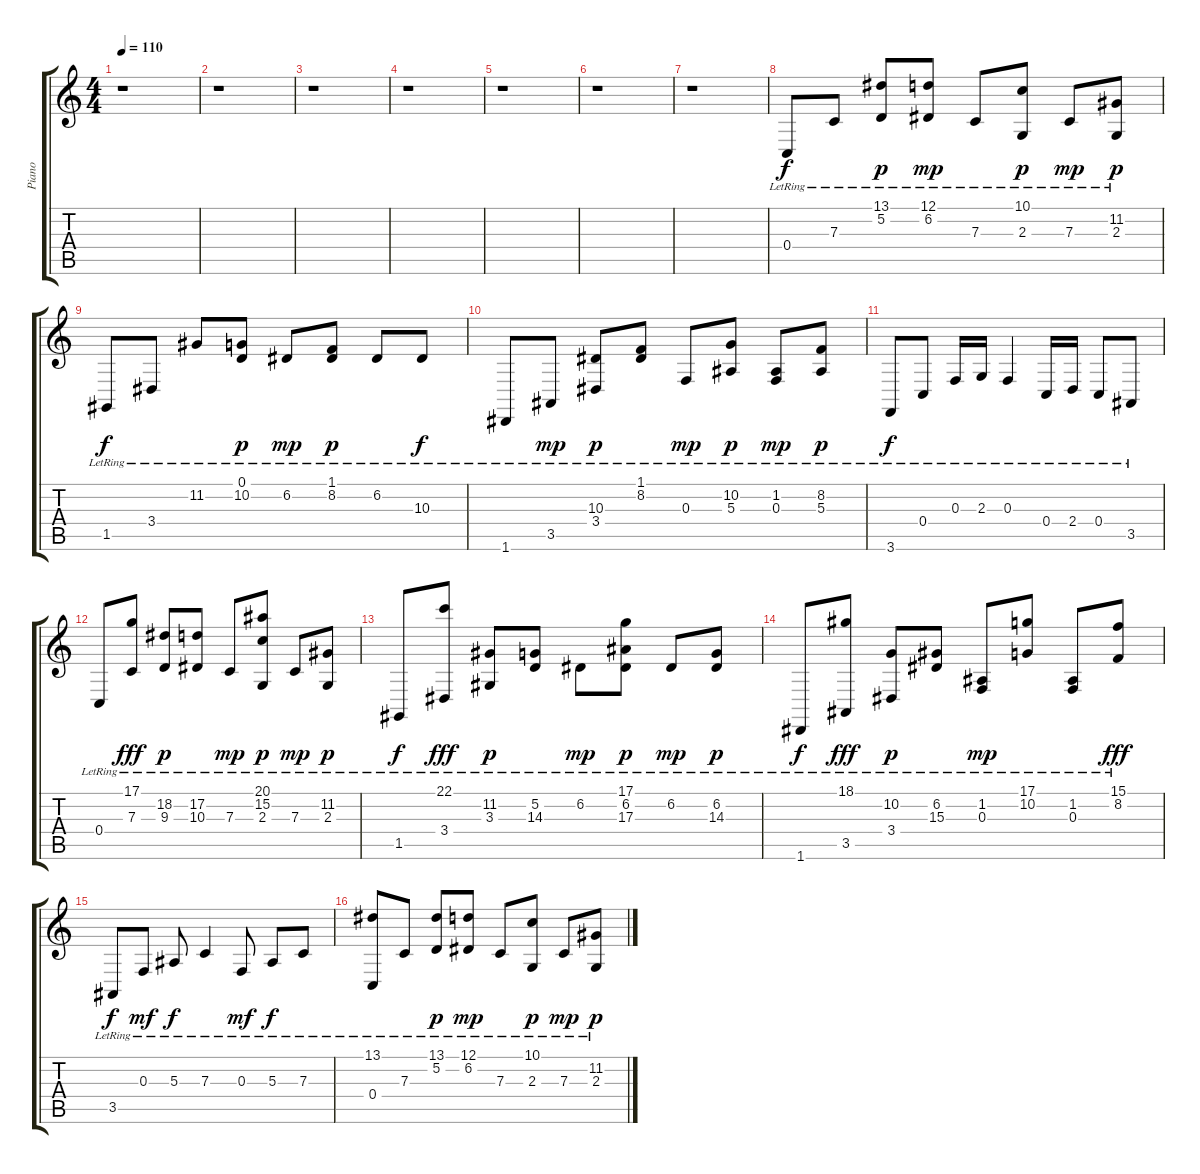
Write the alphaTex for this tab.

\track ("Piano" "Piano") {instrument brightacousticpiano}
\staff {score tabs}
\tuning (D4 A3 F3 C3 G2 D2) {hide}
\ts (4 4)
\tempo 110
\clef g2
\ks c
r.1{dy f} |
r.1 |
r.1 |
r.1 |
r.1 |
r.1 |
r.1 |
0.4{lr}.8 7.3{lr}.8 (13.1{lr} 5.2{lr}).8{dy p} (12.1{lr} 6.2{lr}).8{dy mp} 7.3{lr}.8 (10.1{lr} 2.3{lr}).8{dy p} 7.3{lr}.8{dy mp} (11.2{lr} 2.3{lr}).8{dy p} |
1.5{lr}.8{dy f} 3.4{lr}.8 11.2{lr}.8 (0.1{lr} 10.2{lr}).8{dy p} 6.2{lr}.8{dy mp} (1.1{lr} 8.2{lr}).8{dy p} 6.2{lr}.8 10.3{lr}.8{dy f} |
1.6{lr}.8 3.5{lr}.8{dy mp} (10.3{lr} 3.4{lr}).8{dy p} (1.1{lr} 8.2{lr}).8 0.3{lr}.8{dy mp} (10.2{lr} 5.3{lr}).8{dy p} (1.2{lr} 0.3{lr}).8{dy mp} (8.2{lr} 5.3{lr}).8{dy p} |
3.6{lr}.8{dy f} 0.4{lr}.8 0.3{lr}.16 2.3{lr}.16 0.3{lr}.4 0.4{lr}.16 2.4{lr}.16 0.4{lr}.8 3.5{lr}.8 |
0.4{lr}.8 (17.1{lr} 7.3{lr}).8{dy fff} (18.2{lr} 9.3{lr}).8{dy p} (17.2{lr} 10.3{lr}).8 7.3{lr}.8{dy mp} (20.1{lr} 15.2{lr} 2.3{lr}).8{dy p} 7.3{lr}.8{dy mp} (11.2{lr} 2.3{lr}).8{dy p} |
1.5{lr}.8{dy f} (22.1{lr} 3.4{lr}).8{dy fff} (11.2{lr} 3.3{lr}).8{dy p} (5.2{lr} 14.3{lr}).8 6.2{lr}.8{dy mp} (17.1{lr} 6.2{lr} 17.3{lr}).8{dy p} 6.2{lr}.8{dy mp} (6.2{lr} 14.3{lr}).8{dy p} |
1.6{lr}.8{dy f} (18.1{lr} 3.5{lr}).8{dy fff} (10.2{lr} 3.4{lr}).8{dy p} (6.2{lr} 15.3{lr}).8 (1.2{lr} 0.3{lr}).8{dy mp} (17.1{lr} 10.2{lr}).8 (1.2{lr} 0.3{lr}).8 (15.1{lr} 8.2{lr}).8{dy fff} |
3.5{lr}.8{dy f} 0.3{lr}.8{dy mf} 5.3{lr}.8{dy f} 7.3{lr}.4 0.3{lr}.8{dy mf} 5.3{lr}.8{dy f} 7.3{lr}.8 |
(13.1{lr} 0.4{lr}).8 7.3{lr}.8 (13.1{lr} 5.2{lr}).8{dy p} (12.1{lr} 6.2{lr}).8{dy mp} 7.3{lr}.8 (10.1{lr} 2.3{lr}).8{dy p} 7.3{lr}.8{dy mp} (11.2{lr} 2.3{lr}).8{dy p}
